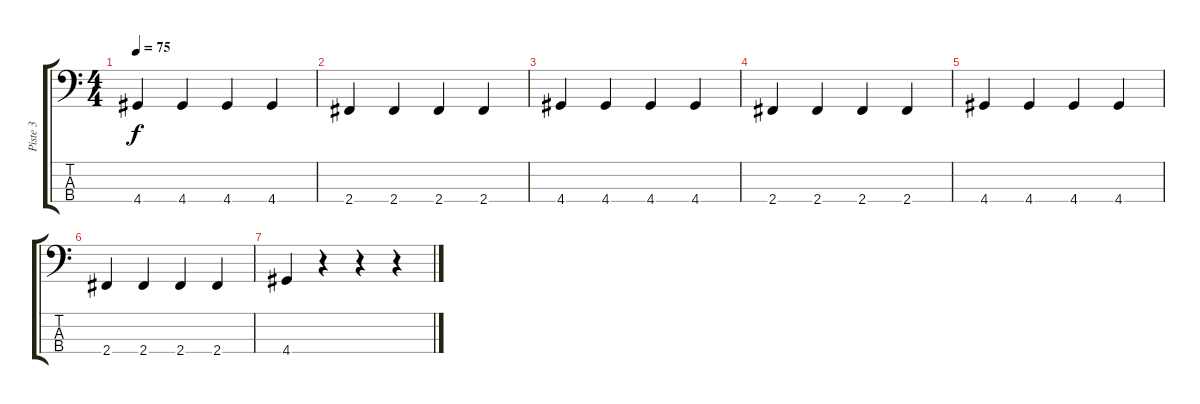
\track ("Piste 3" "Piste 3") {instrument electricbassfinger}
\staff {score tabs}
\tuning (G2 D2 A1 E1) {hide}
\ts (4 4)
\tempo 75
\clef f4
\ks c
4.4.4{dy f} 4.4.4 4.4.4 4.4.4 |
2.4.4 2.4.4 2.4.4 2.4.4 |
4.4.4 4.4.4 4.4.4 4.4.4 |
2.4.4 2.4.4 2.4.4 2.4.4 |
4.4.4 4.4.4 4.4.4 4.4.4 |
2.4.4 2.4.4 2.4.4 2.4.4 |
4.4.4 r.4 r.4 r.4
